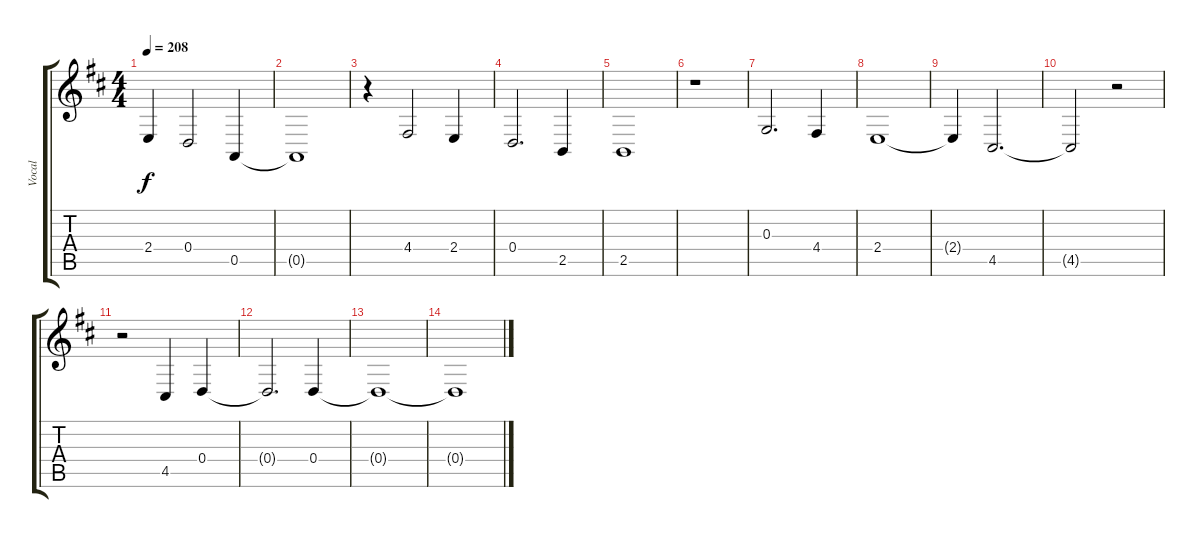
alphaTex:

\track ("Vocal" "Vocal") {instrument brightacousticpiano}
\staff {score tabs}
\tuning (E4 B3 G3 D3 A2 E2) {hide}
\ts (4 4)
\tempo 208
\clef g2
\ks d
2.4{t}.4{dy f} 0.4.2 0.5.4 |
0.5{t}.1 |
r.4 4.4.2 2.4.4 |
0.4.2{d} 2.5.4 |
2.5.1 |
r.1 |
0.3.2{d} 4.4.4 |
2.4.1 |
2.4{t}.4 4.5.2{d} |
4.5{t}.2 r.2 |
r.2 4.5.4 0.4.4 |
0.4{t}.2{d} 0.4.4 |
0.4{t}.1 |
0.4{t}.1
